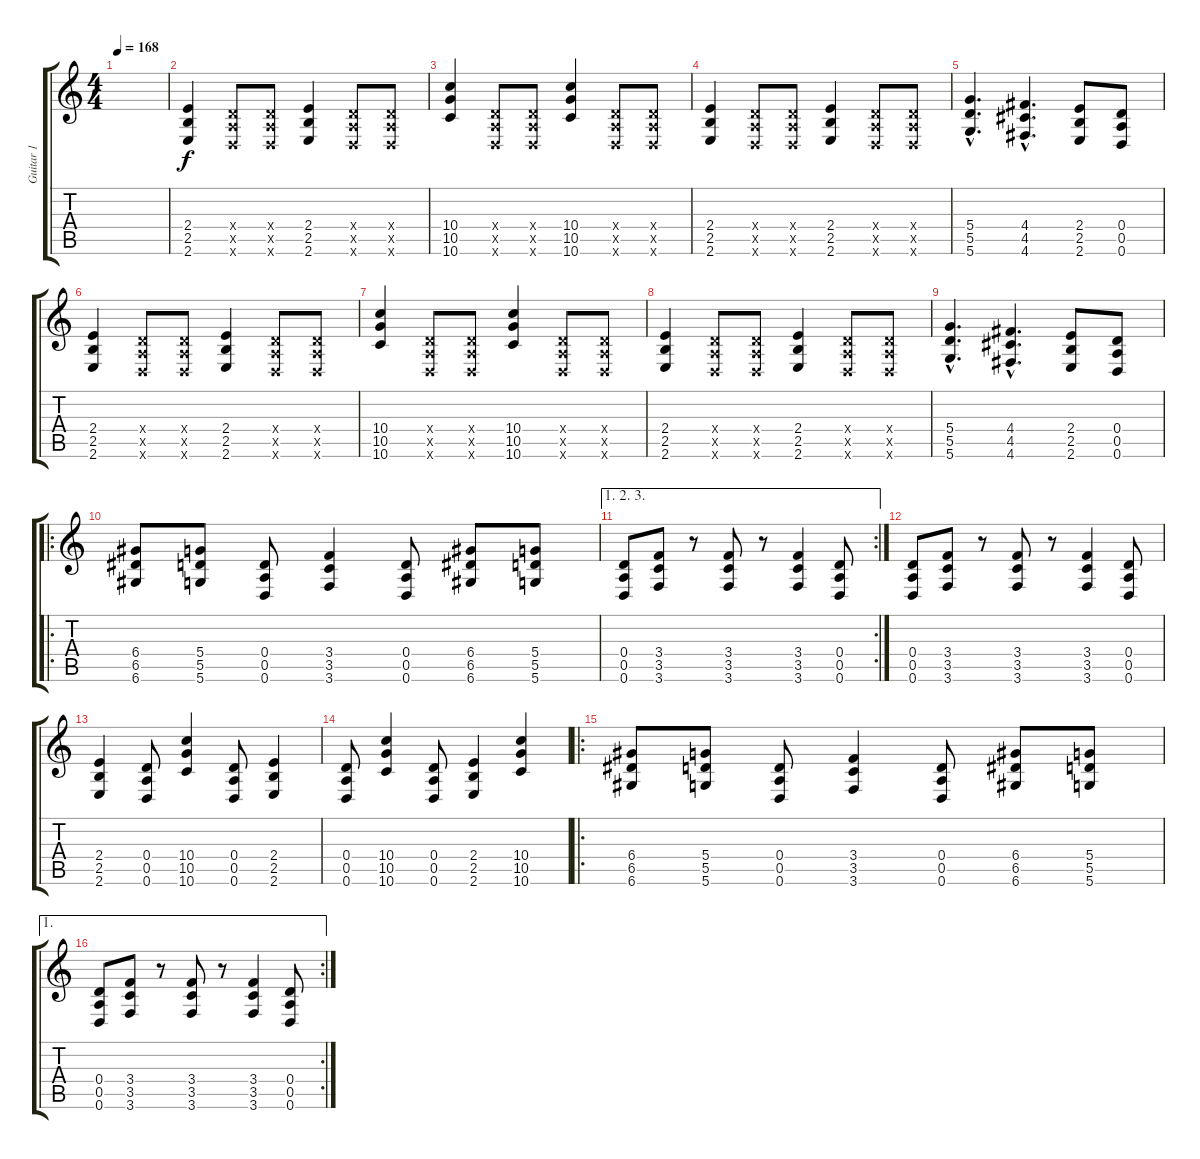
\track ("Guitar 1" "Guitar 1") {instrument overdrivenguitar}
\staff {score tabs}
\tuning (E4 B3 G3 D3 A2 D2) {hide}
\ts (4 4)
\tempo 168
\clef g2
\ks c
|
(2.4 2.5 2.6).4 (0.4{x} 0.5{x} 0.6{x}).8 (0.4{x} 0.5{x} 0.6{x}).8 (2.4 2.5 2.6).4 (0.4{x} 0.5{x} 0.6{x}).8 (0.4{x} 0.5{x} 0.6{x}).8 |
(10.4 10.5 10.6).4 (0.4{x} 0.5{x} 0.6{x}).8 (0.4{x} 0.5{x} 0.6{x}).8 (10.4 10.5 10.6).4 (0.4{x} 0.5{x} 0.6{x}).8 (0.4{x} 0.5{x} 0.6{x}).8 |
(2.4 2.5 2.6).4 (0.4{x} 0.5{x} 0.6{x}).8 (0.4{x} 0.5{x} 0.6{x}).8 (2.4 2.5 2.6).4 (0.4{x} 0.5{x} 0.6{x}).8 (0.4{x} 0.5{x} 0.6{x}).8 |
(5.4{hac} 5.5{hac} 5.6{hac}).4{d} (4.4{hac} 4.5{hac} 4.6{hac}).4{d} (2.4 2.5 2.6).8 (0.4 0.5 0.6).8 |
(2.4 2.5 2.6).4 (0.4{x} 0.5{x} 0.6{x}).8 (0.4{x} 0.5{x} 0.6{x}).8 (2.4 2.5 2.6).4 (0.4{x} 0.5{x} 0.6{x}).8 (0.4{x} 0.5{x} 0.6{x}).8 |
(10.4 10.5 10.6).4 (0.4{x} 0.5{x} 0.6{x}).8 (0.4{x} 0.5{x} 0.6{x}).8 (10.4 10.5 10.6).4 (0.4{x} 0.5{x} 0.6{x}).8 (0.4{x} 0.5{x} 0.6{x}).8 |
(2.4 2.5 2.6).4 (0.4{x} 0.5{x} 0.6{x}).8 (0.4{x} 0.5{x} 0.6{x}).8 (2.4 2.5 2.6).4 (0.4{x} 0.5{x} 0.6{x}).8 (0.4{x} 0.5{x} 0.6{x}).8 |
(5.4{hac} 5.5{hac} 5.6{hac}).4{d} (4.4{hac} 4.5{hac} 4.6{hac}).4{d} (2.4 2.5 2.6).8 (0.4 0.5 0.6).8 |
\ro
(6.4 6.5 6.6).8 (5.4 5.5 5.6).8 (0.4 0.5 0.6).8 (3.4 3.5 3.6).4 (0.4 0.5 0.6).8 (6.4 6.5 6.6).8 (5.4 5.5 5.6).8 |
\ae (1 2 3)
\rc 2
(0.4 0.5 0.6).8 (3.4 3.5 3.6).8 r.8 (3.4 3.5 3.6).8 r.8 (3.4 3.5 3.6).4 (0.4 0.5 0.6).8 |
(0.4 0.5 0.6).8 (3.4 3.5 3.6).8 r.8 (3.4 3.5 3.6).8 r.8 (3.4 3.5 3.6).4 (0.4 0.5 0.6).8 |
(2.4 2.5 2.6).4 (0.4 0.5 0.6).8 (10.4 10.5 10.6).4 (0.4 0.5 0.6).8 (2.4 2.5 2.6).4 |
(0.4 0.5 0.6).8 (10.4 10.5 10.6).4 (0.4 0.5 0.6).8 (2.4 2.5 2.6).4 (10.4 10.5 10.6).4 |
\ro
(6.4 6.5 6.6).8 (5.4 5.5 5.6).8 (0.4 0.5 0.6).8 (3.4 3.5 3.6).4 (0.4 0.5 0.6).8 (6.4 6.5 6.6).8 (5.4 5.5 5.6).8 |
\ae 1
\rc 2
(0.4 0.5 0.6).8 (3.4 3.5 3.6).8 r.8 (3.4 3.5 3.6).8 r.8 (3.4 3.5 3.6).4 (0.4 0.5 0.6).8
